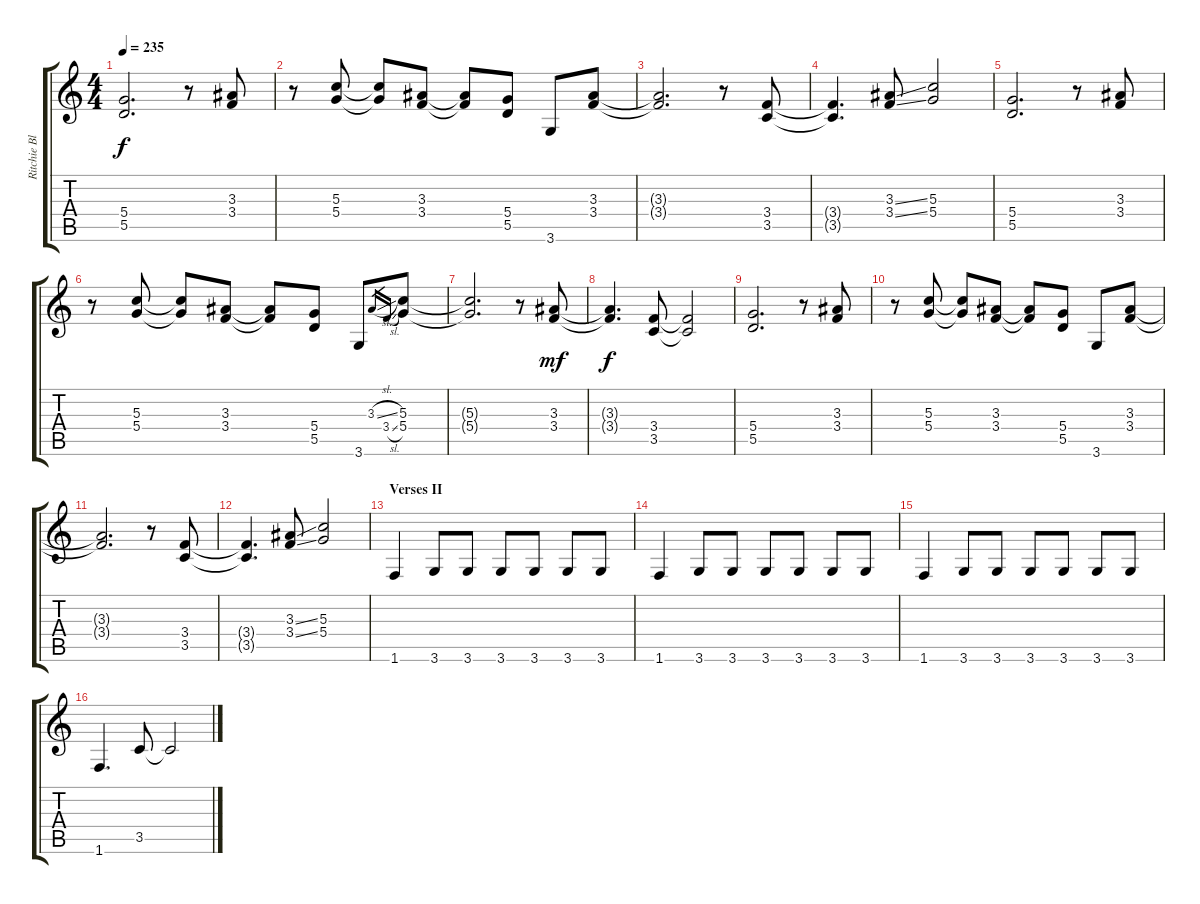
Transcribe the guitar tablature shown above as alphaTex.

\track ("Ritchie Blackmore" "Ritchie Bl") {instrument overdrivenguitar}
\staff {score tabs}
\tuning (E4 B3 G3 D3 A2 E2) {hide}
\ts (4 4)
\tempo 235
\clef g2
\ks c
(5.4 5.5).2{d dy f} r.8 (3.3 3.4).8 |
r.8 (5.3 5.4).8 (5.3{t} 5.4{t}).8 (3.3 3.4).8 (3.3{t} 3.4{t}).8 (5.4 5.5).8 3.6.8 (3.3 3.4).8 |
(3.3{t} 3.4{t}).2{d} r.8 (3.4 3.5).8 |
(3.4{t} 3.5{t}).4{d} (3.3{ss} 3.4{ss}).8 (5.3 5.4).2 |
(5.4 5.5).2{d} r.8 (3.3 3.4).8 |
r.8 (5.3 5.4).8 (5.3{t} 5.4{t}).8 (3.3 3.4).8 (3.3{t} 3.4{t}).8 (5.4 5.5).8 3.6.8 3.3{sl}.16{gr} 3.4{sl}.16{gr} (5.3 5.4).8 |
(5.3{t} 5.4{t}).2{d} r.8 (3.3 3.4).8{dy mf} |
(3.3{t} 3.4{t}).4{d dy f} (3.4 3.5).8 (3.4{t} 3.5{t}).2 |
(5.4 5.5).2{d} r.8 (3.3 3.4).8 |
r.8 (5.3 5.4).8 (5.3{t} 5.4{t}).8 (3.3 3.4).8 (3.3{t} 3.4{t}).8 (5.4 5.5).8 3.6.8 (3.3 3.4).8 |
(3.3{t} 3.4{t}).2{d} r.8 (3.4 3.5).8 |
(3.4{t} 3.5{t}).4{d} (3.3{ss} 3.4{ss}).8 (5.3 5.4).2 |
\section ("" "Verses II")
1.6.4 3.6.8 3.6.8 3.6.8 3.6.8 3.6.8 3.6.8 |
1.6.4 3.6.8 3.6.8 3.6.8 3.6.8 3.6.8 3.6.8 |
1.6.4 3.6.8 3.6.8 3.6.8 3.6.8 3.6.8 3.6.8 |
1.6.4{d} 3.5.8 3.5{t}.2
